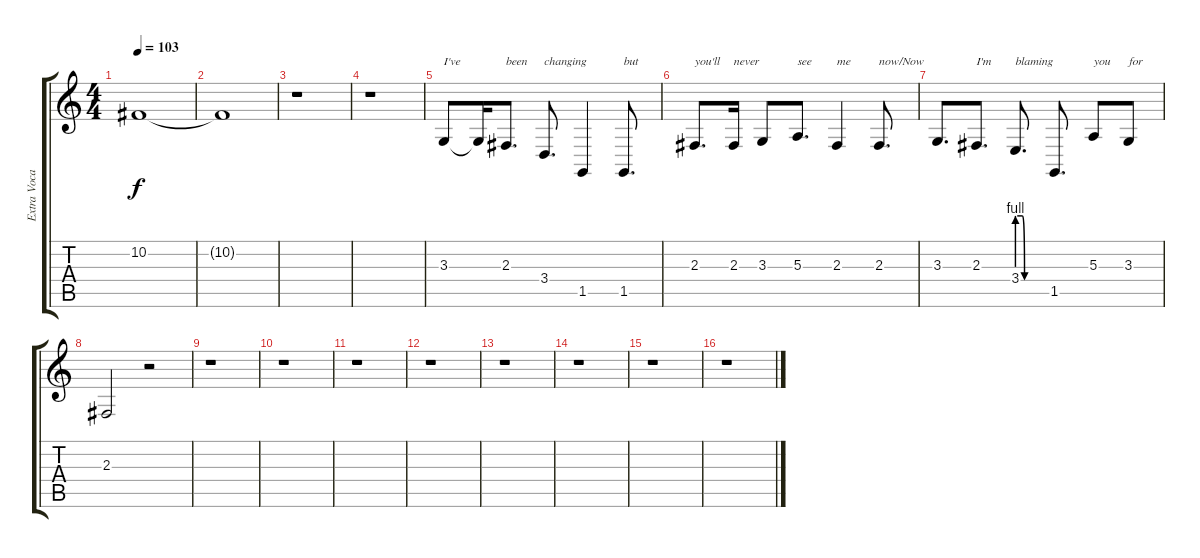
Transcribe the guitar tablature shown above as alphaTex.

\track ("Extra Vocals" "Extra Voca") {instrument frenchhorn}
\staff {score tabs}
\tuning (Db4 Ab3 E3 B2 Gb2 B1) {hide}
\ts (4 4)
\tempo 103
\clef g2
\ks c
10.2.1{dy f} |
10.2{t}.1 |
r.1 |
r.1 |
3.3.8{txt "I've"} 3.3{t}.16 2.3.8{d txt "been"} 3.4.8{d txt "changing"} 1.5.4 1.5.8{d txt "but"} |
2.3.8{d txt "you'll"} 2.3.16{txt "never"} 3.3.8 5.3.8{d txt "see"} 2.3.4{txt "me"} 2.3.8{d txt "now/Now"} |
3.3.8{d} 2.3.8{d txt "I'm"} 3.4{be (custom 0 4 10 4 15 0 60 0)}.8{d txt "blaming"} 1.5.8{d} 5.3.8{txt "you"} 3.3.8{txt "for"} |
2.3.2 r.2 |
r.1 |
r.1 |
r.1 |
r.1 |
r.1 |
r.1 |
r.1 |
r.1
